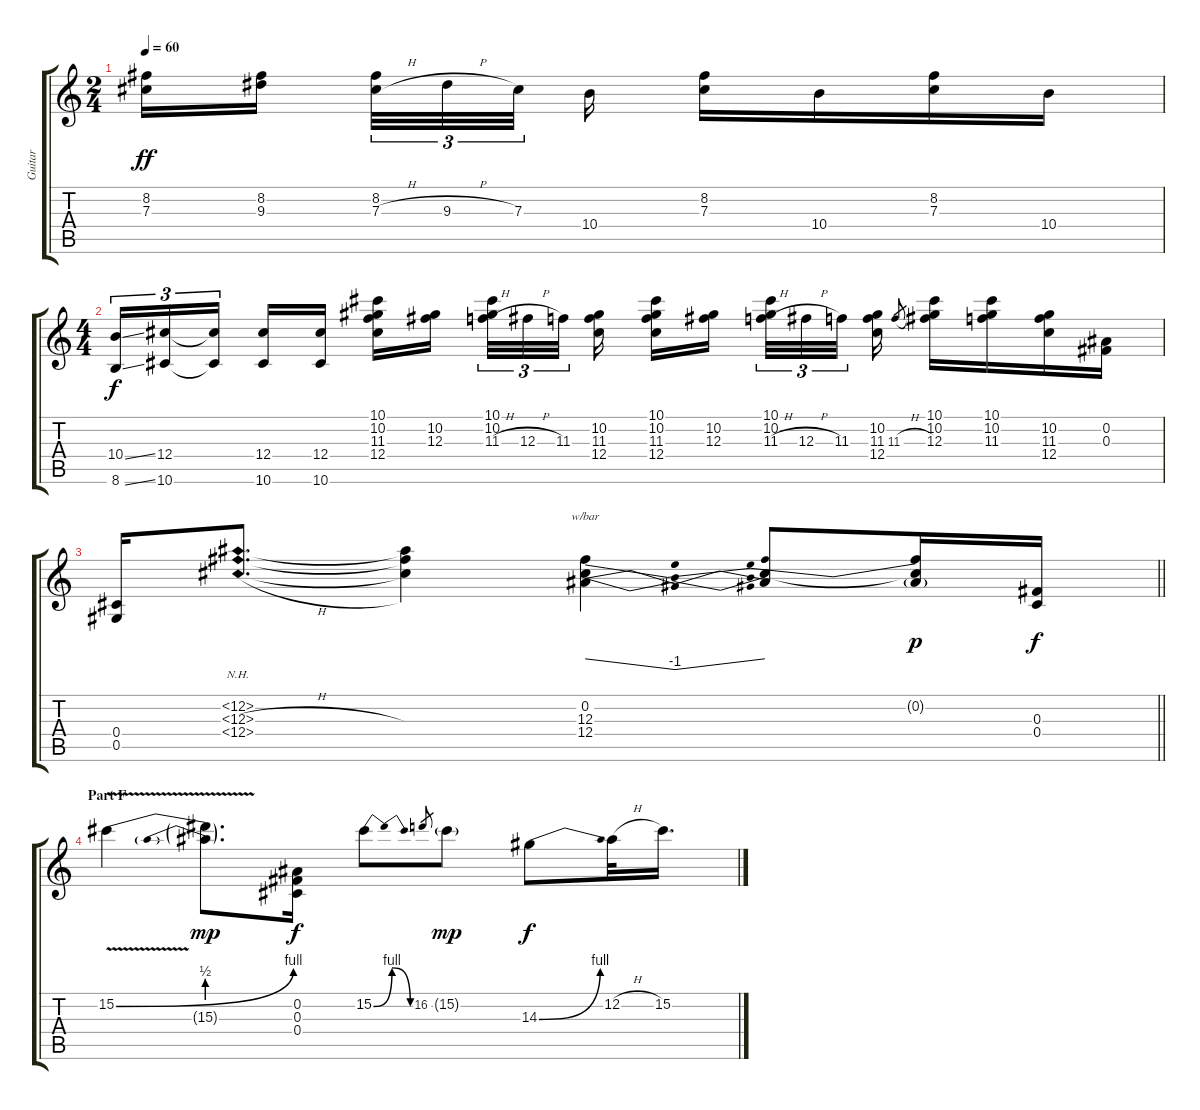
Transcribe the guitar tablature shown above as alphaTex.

\track ("Guitar" "Guitar") {instrument overdrivenguitar}
\staff {score tabs}
\tuning (Eb4 Bb3 Gb3 Db3 Ab2 Eb2) {hide}
\ts (2 4)
\tempo 60
\clef g2
\ks c
(8.2 7.3).16{dy ff} (8.2 9.3).16{beam splitsecondary} (8.2 7.3{h}).32{tu (3 2)} 9.3{h}.32{tu (3 2)} 7.3.32{tu (3 2) beam splitsecondary} 10.4.16 (8.2 7.3).16 10.4.16 (8.2 7.3).16 10.4.16 |
\ts (4 4)
(10.4{ss} 8.6{ss}).16{tu (3 2) dy f} (12.4 10.6).16{tu (3 2)} (12.4{t} 10.6{t}).16{tu (3 2) beam splitsecondary} (12.4 10.6).16 (12.4 10.6).16 (10.1 10.2 11.3 12.4).16 (10.2 12.3).16{beam splitsecondary} (10.1 10.2 11.3{h}).32{tu (3 2)} 12.3{h}.32{tu (3 2)} 11.3.32{tu (3 2) beam splitsecondary} (10.2 11.3 12.4).16 (10.1 10.2 11.3 12.4).16 (10.2 12.3).16{beam splitsecondary} (10.1 10.2 11.3{h}).32{tu (3 2)} 12.3{h}.32{tu (3 2)} 11.3.32{tu (3 2) beam splitsecondary} (10.2 11.3 12.4).16 11.3{h}.8{gr} (10.1 10.2 12.3).16 (10.1 10.2 11.3).16 (10.2 11.3 12.4).16 (0.2 0.3).16 |
\barLineRight lightlight
(0.4 0.5).16 (12.2{nh} 12.3{nh h} 12.4{nh h}).8{d} (12.2{t} 12.3{t} 12.4{t}).4 (0.2 12.3 12.4).4{tbe (dip default 0 0 30 -4 60 0)} (0.2{t} 12.4{t}).8 (0.2{g} 12.3{t} 12.4{t}).16{dy p} (0.3 0.4).16{dy f} |
\section ("" "Part F")
15.2{be (bend 0 0 60 4) v}.4{volume 12} (15.2{t} 15.3{be (prebend 0 2 60 2) g}).8{d dy mp} (0.2 0.3 0.4).16{dy f} 15.2{be (bendrelease 0 0 15 4 30 4 60 0)}.8 16.2.8{gr} 15.2{g}.8{dy mp} 14.3{be (bend 0 0 60 4)}.8{dy f} 12.2{h}.32 15.2.16{d}
